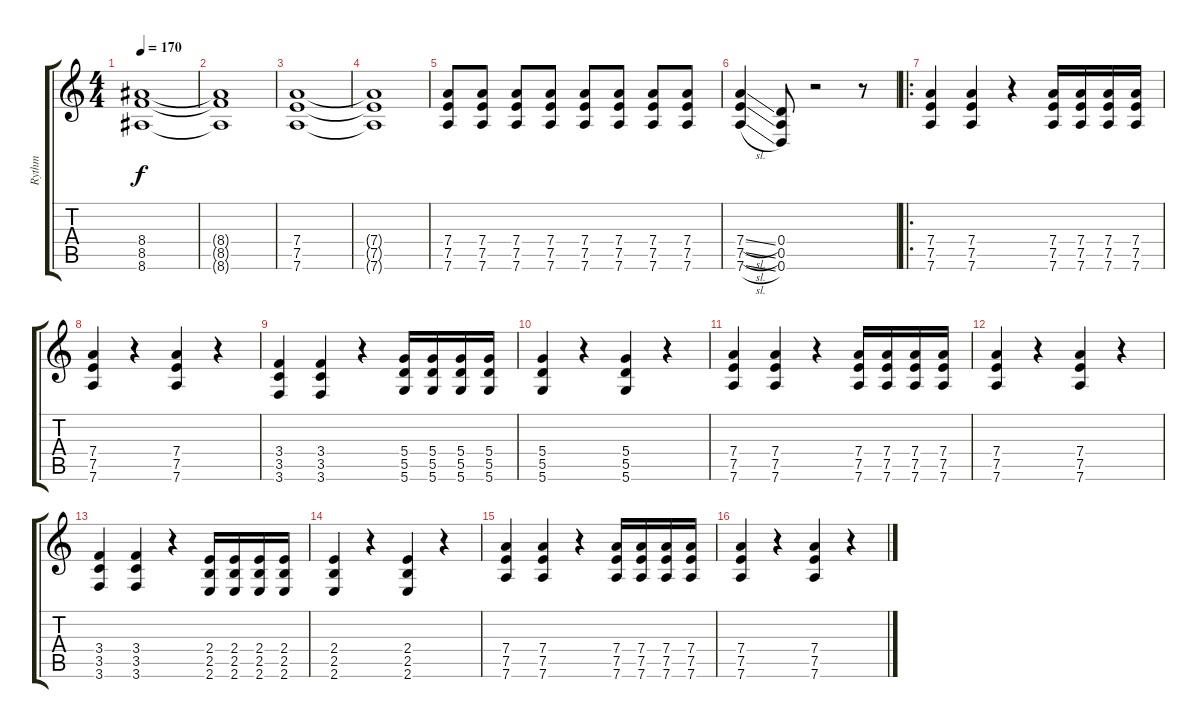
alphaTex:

\track ("Rythm" "Rythm") {instrument overdrivenguitar}
\staff {score tabs}
\tuning (E4 B3 G3 D3 A2 D2) {hide}
\ts (4 4)
\tempo 170
\clef g2
\ks c
(8.4 8.5 8.6).1{dy f} |
(8.4{t} 8.5{t} 8.6{t}).1 |
(7.4 7.5 7.6).1 |
(7.4{t} 7.5{t} 7.6{t}).1 |
(7.4 7.5 7.6).8{volume 7 instrument overdrivenguitar} (7.4 7.5 7.6).8 (7.4 7.5 7.6).8 (7.4 7.5 7.6).8 (7.4 7.5 7.6).8 (7.4 7.5 7.6).8 (7.4 7.5 7.6).8 (7.4 7.5 7.6).8 |
(7.4{sl} 7.5{sl} 7.6{sl}).4 (0.4 0.5 0.6).8 r.2 r.8 |
\ro
(7.4 7.5 7.6).4 (7.4 7.5 7.6).4 r.4 (7.4 7.5 7.6).16 (7.4 7.5 7.6).16 (7.4 7.5 7.6).16 (7.4 7.5 7.6).16 |
(7.4 7.5 7.6).4 r.4 (7.4 7.5 7.6).4 r.4 |
(3.4 3.5 3.6).4 (3.4 3.5 3.6).4 r.4 (5.4 5.5 5.6).16 (5.4 5.5 5.6).16 (5.4 5.5 5.6).16 (5.4 5.5 5.6).16 |
(5.4 5.5 5.6).4 r.4 (5.4 5.5 5.6).4 r.4 |
(7.4 7.5 7.6).4 (7.4 7.5 7.6).4 r.4 (7.4 7.5 7.6).16 (7.4 7.5 7.6).16 (7.4 7.5 7.6).16 (7.4 7.5 7.6).16 |
(7.4 7.5 7.6).4 r.4 (7.4 7.5 7.6).4 r.4 |
(3.4 3.5 3.6).4 (3.4 3.5 3.6).4 r.4 (2.4 2.5 2.6).16 (2.4 2.5 2.6).16 (2.4 2.5 2.6).16 (2.4 2.5 2.6).16 |
(2.4 2.5 2.6).4 r.4 (2.4 2.5 2.6).4 r.4 |
(7.4 7.5 7.6).4 (7.4 7.5 7.6).4 r.4 (7.4 7.5 7.6).16 (7.4 7.5 7.6).16 (7.4 7.5 7.6).16 (7.4 7.5 7.6).16 |
(7.4 7.5 7.6).4 r.4 (7.4 7.5 7.6).4 r.4
